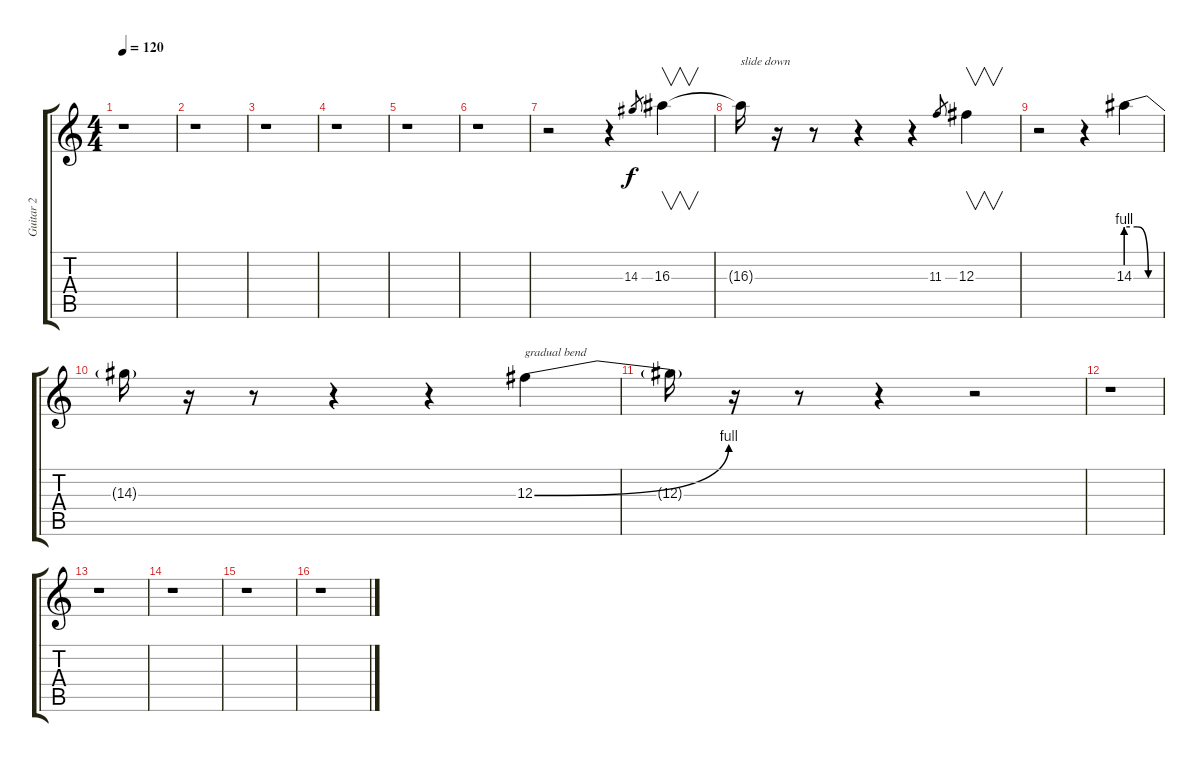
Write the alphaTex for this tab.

\track ("Guitar 2" "Guitar 2") {instrument overdrivenguitar}
\staff {score tabs}
\tuning (Eb4 Bb3 Gb3 Db3 Ab2 Eb2) {hide}
\ts (4 4)
\tempo 120
\clef g2
\ks c
r.1{dy f instrument overdrivenguitar} |
r.1 |
r.1 |
r.1 |
r.1 |
r.1 |
r.2 r.4 14.3.8{gr} 16.3.4{v} |
16.3{t}.16{txt "slide down"} r.16 r.8 r.4 r.4 11.3.8{gr} 12.3.4{v} |
r.2 r.4 14.3{be (custom 0 4 20 4 40 0 60 0)}.4 |
14.3{t}.16 r.16 r.8 r.4 r.4 12.3{be (bend 0 0 60 4)}.4{txt "gradual bend"} |
12.3{t}.16 r.16 r.8 r.4 r.2 |
r.1 |
r.1 |
r.1 |
r.1 |
r.1
